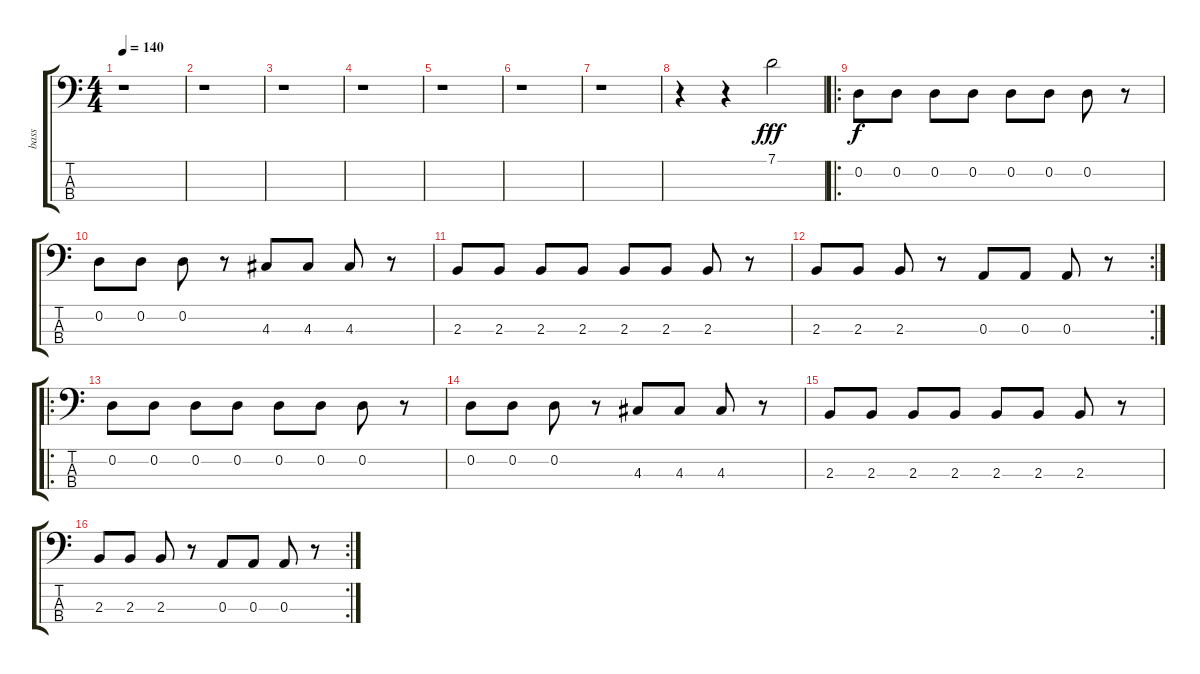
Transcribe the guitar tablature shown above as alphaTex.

\track ("bass" "bass") {instrument electricbasspick}
\staff {score tabs}
\tuning (G2 D2 A1 E1) {hide}
\ts (4 4)
\tempo 140
\clef f4
\ks c
r.1{dy fff instrument electricbasspick} |
r.1 |
r.1 |
r.1 |
r.1 |
r.1 |
r.1 |
r.4 r.4 7.1.2 |
\ro
0.2.8{dy f} 0.2.8 0.2.8 0.2.8 0.2.8 0.2.8 0.2.8 r.8 |
0.2.8 0.2.8 0.2.8 r.8 4.3.8 4.3.8 4.3.8 r.8 |
2.3.8 2.3.8 2.3.8 2.3.8 2.3.8 2.3.8 2.3.8 r.8 |
\rc 2
2.3.8 2.3.8 2.3.8 r.8 0.3.8 0.3.8 0.3.8 r.8 |
\ro
0.2.8 0.2.8 0.2.8 0.2.8 0.2.8 0.2.8 0.2.8 r.8 |
0.2.8 0.2.8 0.2.8 r.8 4.3.8 4.3.8 4.3.8 r.8 |
2.3.8 2.3.8 2.3.8 2.3.8 2.3.8 2.3.8 2.3.8 r.8 |
\rc 2
2.3.8 2.3.8 2.3.8 r.8 0.3.8 0.3.8 0.3.8 r.8
